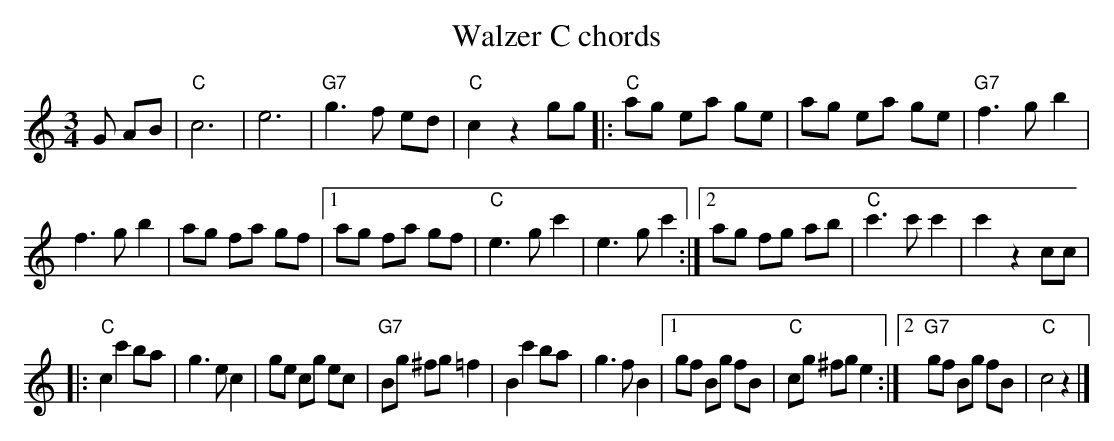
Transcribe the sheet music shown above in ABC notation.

X:1
T: Walzer C chords
M:3/4
L:1/8
K:C %%MIDI gchordon
G AB | "C"c6 | e6 | "G7"g3 f ed | "C"c2 z2 gg |:"C"ag ea ge | ag ea ge | "G7"f3 g b2 |
f3 g b2 | ag fa gf |1 ag fa gf | "C"e3 g c'2 | e3 g c'2 :|2 ag fg ab | "C"c'3 c' c'2 | c'2 z2 cc |
|: "C"c2 c'2 ba | g3 e c2 | ge cg ec | "G7"Bg ^fg =f2 | B2 c'2 ba | g3 f B2 |1 gf Bg fB | "C"cg ^fg e2 :|2 "G7"gf Bg fB |"C"[c4] z2 |]
